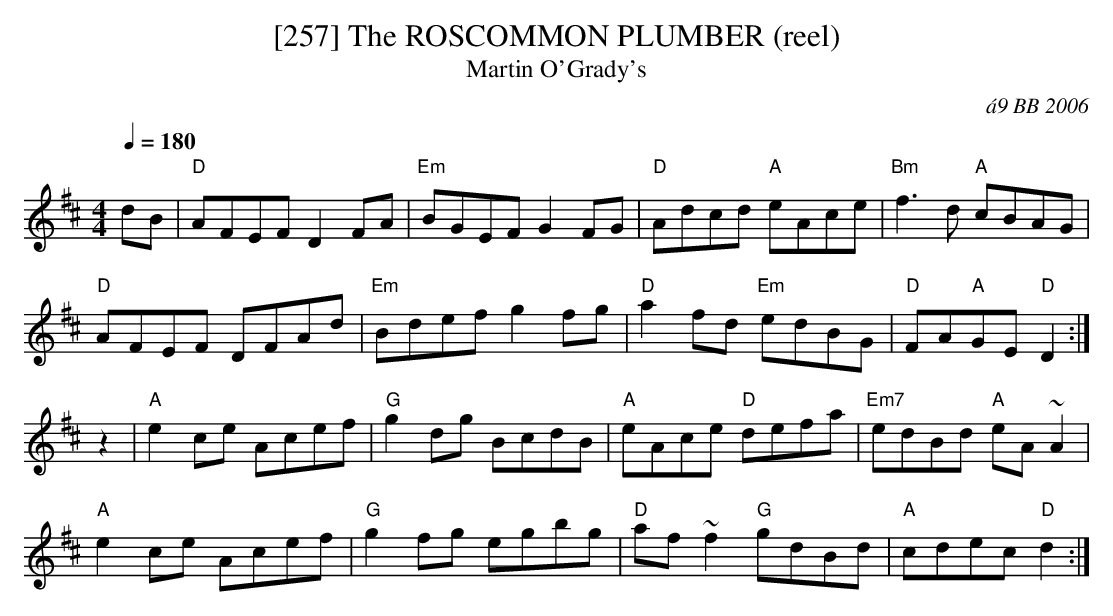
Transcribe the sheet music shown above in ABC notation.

X:1
T:[257] The ROSCOMMON PLUMBER (reel)
T:Martin O'Grady's
C:\'a9 BB 2006
Q:1/4=180
L:1/8
M:4/4
K:D
dB|"D"AFEF D2FA|"Em"BGEF G2 FG|"D"Adcd "A"eAce|"Bm"f3d "A" cBAG|
"D"AFEF DFAd|"Em"Bdef g2fg|"D"a2 fd "Em"edBG|"D"FA"A"GE "D"D2 :|
z2|"A"e2 ce Acef|"G"g2 dg BcdB|"A"eAce "D"defa|"Em7"edBd "A"eA ~A2|
"A"e2 ce Acef|"G"g2 fg egbg|"D"af~f2 "G"gdBd| "A"cdec "D"d2 :|
